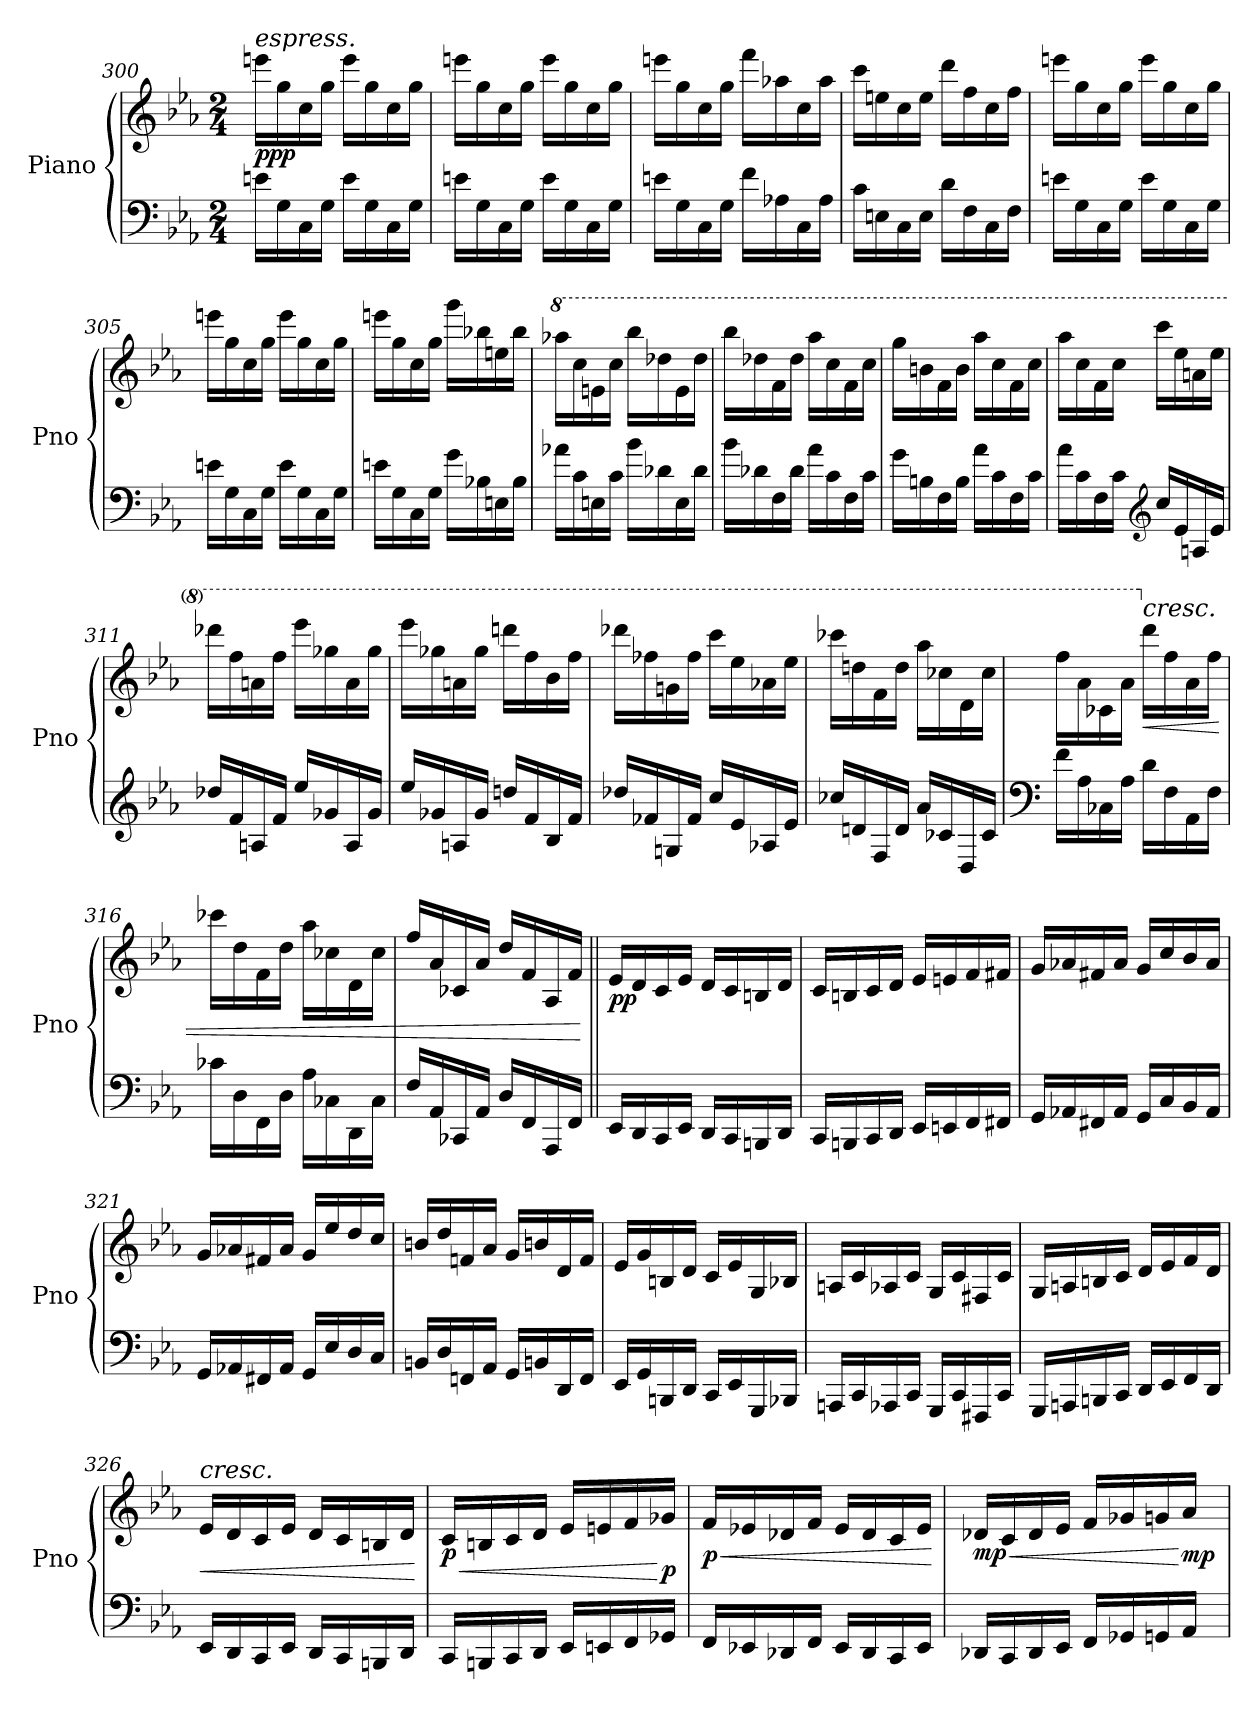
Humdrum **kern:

**kern	**kern	**dynam
*part1	*part1	*part1
*staff2	*staff1	*staff1/2
*I"Piano	*	*
*I'Pno	*	*
*clefF4	*clefG2	*
*k[b-e-a-]	*k[b-e-a-]	*
*M2/4	*M2/4	*
=300	=300	=300
!	!LO:TX:a:i:t=espress.	!
!	!	!LO:DY:b
16en\LL	16eeen\LL	ppp
16G\	16gg\	.
16C\	16cc\	.
16G\JJ	16gg\JJ	.
16e\LL	16eee\LL	.
16G\	16gg\	.
16C\	16cc\	.
16G\JJ	16gg\JJ	.
=301	=301	=301
16en\LL	16eeen\LL	.
16G\	16gg\	.
16C\	16cc\	.
16G\JJ	16gg\JJ	.
16e\LL	16eee\LL	.
16G\	16gg\	.
16C\	16cc\	.
16G\JJ	16gg\JJ	.
=302	=302	=302
16en\LL	16eeen\LL	.
16G\	16gg\	.
16C\	16cc\	.
16G\JJ	16gg\JJ	.
16f\LL	16fff\LL	.
16A-X\	16aa-X\	.
16C\	16cc\	.
16A-\JJ	16aa-\JJ	.
=303	=303	=303
16c\LL	16ccc\LL	.
16En\	16een\	.
16C\	16cc\	.
16E\JJ	16ee\JJ	.
16d\LL	16ddd\LL	.
16F\	16ff\	.
16C\	16cc\	.
16F\JJ	16ff\JJ	.
!!LO:LB:g=z
=304	=304	=304
16en\LL	16eeen\LL	.
16G\	16gg\	.
16C\	16cc\	.
16G\JJ	16gg\JJ	.
16e\LL	16eee\LL	.
16G\	16gg\	.
16C\	16cc\	.
16G\JJ	16gg\JJ	.
=305	=305	=305
16en\LL	16eeen\LL	.
16G\	16gg\	.
16C\	16cc\	.
16G\JJ	16gg\JJ	.
16e\LL	16eee\LL	.
16G\	16gg\	.
16C\	16cc\	.
16G\JJ	16gg\JJ	.
=306	=306	=306
16en\LL	16eeen\LL	.
16G\	16gg\	.
16C\	16cc\	.
16G\JJ	16gg\JJ	.
16g\LL	16ggg\LL	.
16B-X\	16bb-X\	.
16En\	16een\	.
16B-\JJ	16bb-\JJ	.
=307	=307	=307
*	*8va	*
16a-X\LL	16aaa-X\LL	.
16c\	16ccc\	.
16En\	16een\	.
16c\JJ	16ccc\JJ	.
16b-\LL	16bbb-\LL	.
16d-X\	16ddd-X\	.
16E\	16ee\	.
16d-\JJ	16ddd-\JJ	.
=308	=308	=308
16b-\LL	16bbb-\LL	.
16d-X\	16ddd-X\	.
16F\	16ff\	.
16d-\JJ	16ddd-\JJ	.
16a-\LL	16aaa-\LL	.
16c\	16ccc\	.
16F\	16ff\	.
16c\JJ	16ccc\JJ	.
!!LO:LB:g=z
=309	=309	=309
16g\LL	16ggg\LL	.
16Bn\	16bbn\	.
16F\	16ff\	.
16B\JJ	16bb\JJ	.
16a-\LL	16aaa-\LL	.
16c\	16ccc\	.
16F\	16ff\	.
16c\JJ	16ccc\JJ	.
=310	=310	=310
16a-\LL	16aaa-\LL	.
16c\	16ccc\	.
16F\	16ff\	.
16c\JJ	16ccc\JJ	.
*clefG2	*	*
16cc/LL	16cccc\LL	.
16e-/	16eee-\	.
16An/	16aan\	.
16e-/JJ	16eee-\JJ	.
=311	=311	=311
16dd-X/LL	16dddd-X\LL	.
16f/	16fff\	.
16An/	16aan\	.
16f/JJ	16fff\JJ	.
16ee-/LL	16eeee-\LL	.
16g-X/	16ggg-X\	.
16A/	16aa\	.
16g-/JJ	16ggg-\JJ	.
=312	=312	=312
16ee-/LL	16eeee-\LL	.
16g-X/	16ggg-X\	.
16An/	16aan\	.
16g-/JJ	16ggg-\JJ	.
16ddn/LL	16ddddn\LL	.
16f/	16fff\	.
16B-/	16bb-\	.
16f/JJ	16fff\JJ	.
=313	=313	=313
16dd-X/LL	16dddd-X\LL	.
16f-X/	16fff-X\	.
16Gn/	16ggn\	.
16f-/JJ	16fff-\JJ	.
16cc/LL	16cccc\LL	.
16e-/	16eee-\	.
16A-X/	16aa-X\	.
16e-/JJ	16eee-\JJ	.
!!LO:PB:g=z
=314	=314	=314
16cc-X/LL	16cccc-X\LL	.
16dn/	16dddn\	.
16F/	16ff\	.
16d/JJ	16ddd\JJ	.
16a-/LL	16aaa-\LL	.
16c-X/	16ccc-X\	.
16D/	16dd\	.
16c-/JJ	16ccc-\JJ	.
=315	=315	=315
*clefF4	*	*
16f\LL	16fff\LL	.
16A-\	16aa-\	.
16C-X\	16cc-X\	.
16A-\JJ	16aa-\JJ	.
*	*X8va	*
!	!LO:TX:a:i:t=cresc.	!
!	!	!LO:HP:b
16d\LL	16ddd\LL	<
16F\	16ff\	.
16AA-\	16a-\	.
16F\JJ	16ff\JJ	.
=316	=316	=316
16c-X\LL	16ccc-X\LL	.
16D\	16dd\	.
16FF\	16f\	.
16D\JJ	16dd\JJ	.
16A-\LL	16aa-\LL	.
16C-X\	16cc-X\	.
16DD\	16d\	.
16C-\JJ	16cc-\JJ	.
=317	=317	=317
16F/LL	16ff/LL	.
16AA-/	16a-/	.
16CC-X/	16c-X/	.
16AA-/JJ	16a-/JJ	.
16D/LL	16dd/LL	.
16FF/	16f/	.
16AAA-/	16A-/	.
16FF/JJ	16f/JJ	.
.	.	[
=318||	=318||	=318||
!	!	!LO:DY:b
16EE-/LL	16e-/LL	pp
16DD/	16d/	.
16CC/	16c/	.
16EE-/JJ	16e-/JJ	.
16DD/LL	16d/LL	.
16CC/	16c/	.
16BBBn/	16Bn/	.
16DD/JJ	16d/JJ	.
!!LO:LB:g=z
=319	=319	=319
16CC/LL	16c/LL	.
16BBBn/	16Bn/	.
16CC/	16c/	.
16DD/JJ	16d/JJ	.
16EE-/LL	16e-/LL	.
16EEn/	16en/	.
16FF/	16f/	.
16FF#X/JJ	16f#X/JJ	.
=320	=320	=320
16GG/LL	16g/LL	.
16AA-X/	16a-X/	.
16FF#X/	16f#X/	.
16AA-/JJ	16a-/JJ	.
16GG/LL	16g/LL	.
16C/	16cc/	.
16BB-/	16b-/	.
16AA-/JJ	16a-/JJ	.
=321	=321	=321
16GG/LL	16g/LL	.
16AA-X/	16a-X/	.
16FF#X/	16f#X/	.
16AA-/JJ	16a-/JJ	.
16GG/LL	16g/LL	.
16E-/	16ee-/	.
16D/	16dd/	.
16C/JJ	16cc/JJ	.
=322	=322	=322
16BBn/LL	16bn/LL	.
16D/	16dd/	.
16FFn/	16fn/	.
16AA-/JJ	16a-/JJ	.
16GG/LL	16g/LL	.
16BBn/	16bn/	.
16DD/	16d/	.
16FF/JJ	16f/JJ	.
=323	=323	=323
16EE-/LL	16e-/LL	.
16GG/	16g/	.
16BBBn/	16Bn/	.
16DD/JJ	16d/JJ	.
16CC/LL	16c/LL	.
16EE-/	16e-/	.
16GGG/	16G/	.
16BBB-X/JJ	16B-X/JJ	.
!!LO:LB:g=z
=324	=324	=324
16AAAn/LL	16An/LL	.
16CC/	16c/	.
16AAA-X/	16A-X/	.
16CC/JJ	16c/JJ	.
16GGG/LL	16G/LL	.
16CC/	16c/	.
16FFF#X/	16F#X/	.
16CC/JJ	16c/JJ	.
=325	=325	=325
16GGG/LL	16G/LL	.
16AAAn/	16An/	.
16BBBn/	16Bn/	.
16CC/JJ	16c/JJ	.
16DD/LL	16d/LL	.
16EE-/	16e-/	.
16FF/	16f/	.
16DD/JJ	16d/JJ	.
=326	=326	=326
!	!LO:TX:a:i:t=cresc.	!
!	!	!LO:HP:b
16EE-/LL	16e-/LL	<
16DD/	16d/	.
16CC/	16c/	.
16EE-/JJ	16e-/JJ	.
16DD/LL	16d/LL	.
16CC/	16c/	.
16BBBn/	16Bn/	.
16DD/JJ	16d/JJ	.
.	.	[
=327	=327	=327
!	!	!LO:HP:b
!	!	!LO:DY:n=1:b
16CC/LL	16c/LL	< p
16BBBn/	16Bn/	.
16CC/	16c/	.
16DD/JJ	16d/JJ	.
16EE-/LL	16e-/LL	.
16EEn/	16en/	.
16FF/	16f/	.
!	!	!LO:DY:n=2:b
16GG-X/JJ	16g-X/JJ	[ p
!!LO:LB:g=z
=328	=328	=328
!	!	!LO:HP:b
!	!	!LO:DY:n=1:b
16FF/LL	16f/LL	< p
16EE-X/	16e-X/	.
16DD-X/	16d-X/	.
16FF/JJ	16f/JJ	.
16EE-/LL	16e-/LL	.
16DD-/	16d-/	.
16CC/	16c/	.
16EE-/JJ	16e-/JJ	.
.	.	[
=329	=329	=329
!	!	!LO:HP:b
!	!	!LO:DY:n=1:b
16DD-X/LL	16d-X/LL	< mp
16CC/	16c/	.
16DD-/	16d-/	.
16EE-/JJ	16e-/JJ	.
16FF/LL	16f/LL	.
16GG-X/	16g-X/	.
16GGn/	16gn/	.
!	!	!LO:DY:n=2:b
16AA-/JJ	16a-/JJ	[ mp
=	=	=
*-	*-	*-
